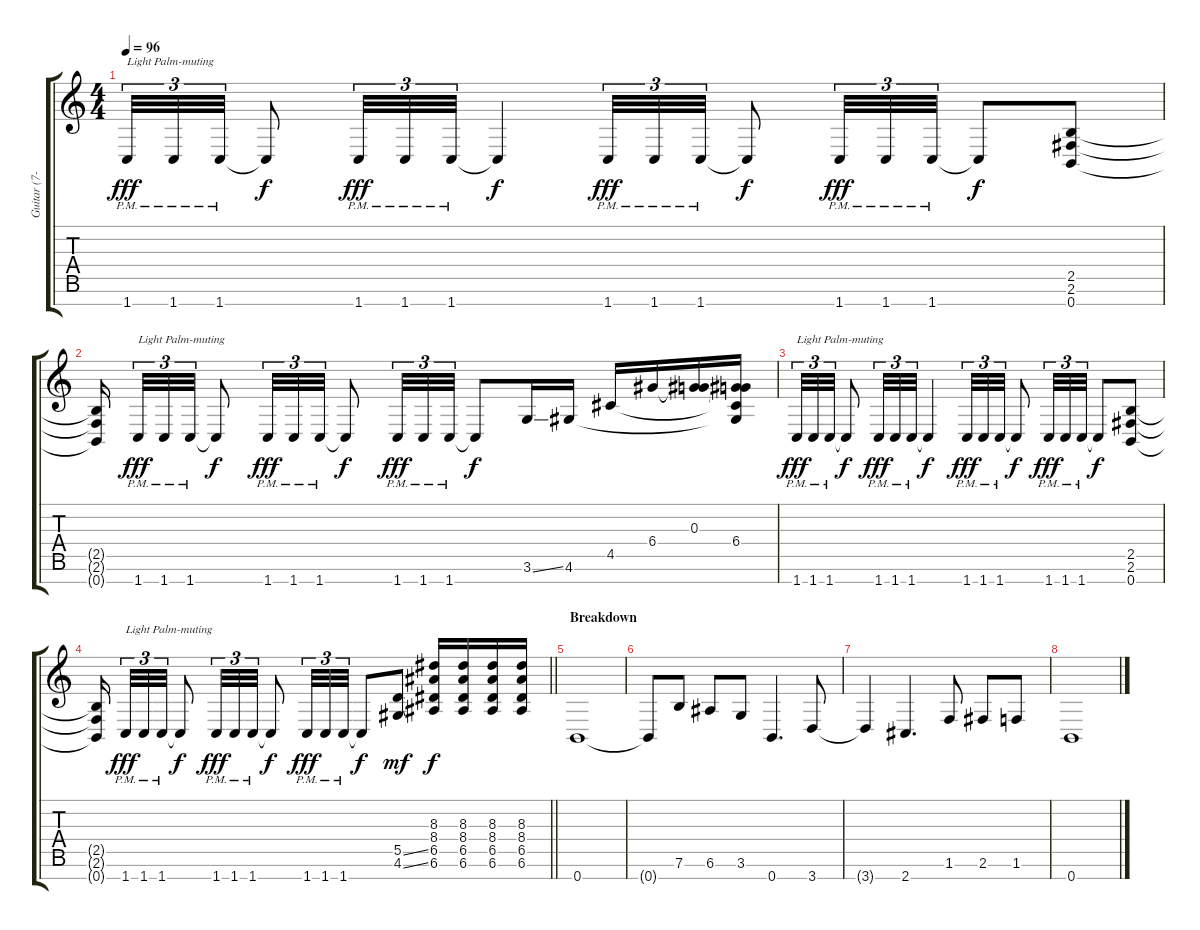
\track ("Guitar (7-string)" "Guitar (7-") {instrument distortionguitar}
\staff {score tabs}
\tuning (E4 B3 G3 D3 A2 E2 B1) {hide}
\ts (4 4)
\tempo 96
\clef g2
\ks c
1.7{pm}.32{tu (3 2) txt "Light Palm-muting" dy fff} 1.7{pm}.32{tu (3 2)} 1.7{pm}.32{tu (3 2)} 1.7{t}.8{dy f} 1.7{pm}.32{tu (3 2) dy fff} 1.7{pm}.32{tu (3 2)} 1.7{pm}.32{tu (3 2)} 1.7{t}.4{dy f} 1.7{pm}.32{tu (3 2) dy fff} 1.7{pm}.32{tu (3 2)} 1.7{pm}.32{tu (3 2)} 1.7{t}.8{dy f} 1.7{pm}.32{tu (3 2) dy fff} 1.7{pm}.32{tu (3 2)} 1.7{pm}.32{tu (3 2)} 1.7{t}.8{dy f} (2.5 2.6 0.7).8 |
(2.5{t} 2.6{t} 0.7{t}).16{beam splitsecondary} 1.7{pm}.32{tu (3 2) txt "Light Palm-muting" dy fff} 1.7{pm}.32{tu (3 2)} 1.7{pm}.32{tu (3 2)} 1.7{t}.8{dy f} 1.7{pm}.32{tu (3 2) dy fff} 1.7{pm}.32{tu (3 2)} 1.7{pm}.32{tu (3 2)} 1.7{t}.8{dy f} 1.7{pm}.32{tu (3 2) dy fff} 1.7{pm}.32{tu (3 2)} 1.7{pm}.32{tu (3 2)} 1.7{t}.8{dy f} 3.6{ss}.16 4.6.16 4.5.16 6.4.16 (0.3 6.4{t}).16 (0.3{t} 6.4 4.5{t} 4.6{t}).16 |
1.7{pm}.32{tu (3 2) txt "Light Palm-muting" dy fff} 1.7{pm}.32{tu (3 2)} 1.7{pm}.32{tu (3 2)} 1.7{t}.8{dy f} 1.7{pm}.32{tu (3 2) dy fff} 1.7{pm}.32{tu (3 2)} 1.7{pm}.32{tu (3 2)} 1.7{t}.4{dy f} 1.7{pm}.32{tu (3 2) dy fff} 1.7{pm}.32{tu (3 2)} 1.7{pm}.32{tu (3 2)} 1.7{t}.8{dy f} 1.7{pm}.32{tu (3 2) dy fff} 1.7{pm}.32{tu (3 2)} 1.7{pm}.32{tu (3 2)} 1.7{t}.8{dy f} (2.5 2.6 0.7).8 |
\barLineRight lightlight
(2.5{t} 2.6{t} 0.7{t}).16{beam splitsecondary} 1.7{pm}.32{tu (3 2) txt "Light Palm-muting" dy fff} 1.7{pm}.32{tu (3 2)} 1.7{pm}.32{tu (3 2)} 1.7{t}.8{dy f} 1.7{pm}.32{tu (3 2) dy fff} 1.7{pm}.32{tu (3 2)} 1.7{pm}.32{tu (3 2)} 1.7{t}.8{dy f} 1.7{pm}.32{tu (3 2) dy fff} 1.7{pm}.32{tu (3 2)} 1.7{pm}.32{tu (3 2)} 1.7{t}.8{dy f} (5.5{ss} 4.6{ss}).8{dy mf} (8.3 8.4 6.5 6.6).16{dy f} (8.3 8.4 6.5 6.6).16 (8.3 8.4 6.5 6.6).16 (8.3 8.4 6.5 6.6).16 |
\section ("" "Breakdown")
0.7.1{volume 16 balance 0} |
0.7{t}.8 7.6.8 6.6.8 3.6.8 0.7.4{d} 3.7.8 |
3.7{t}.4 2.7.4{d} 1.6.8 2.6.8 1.6.8 |
0.7.1
